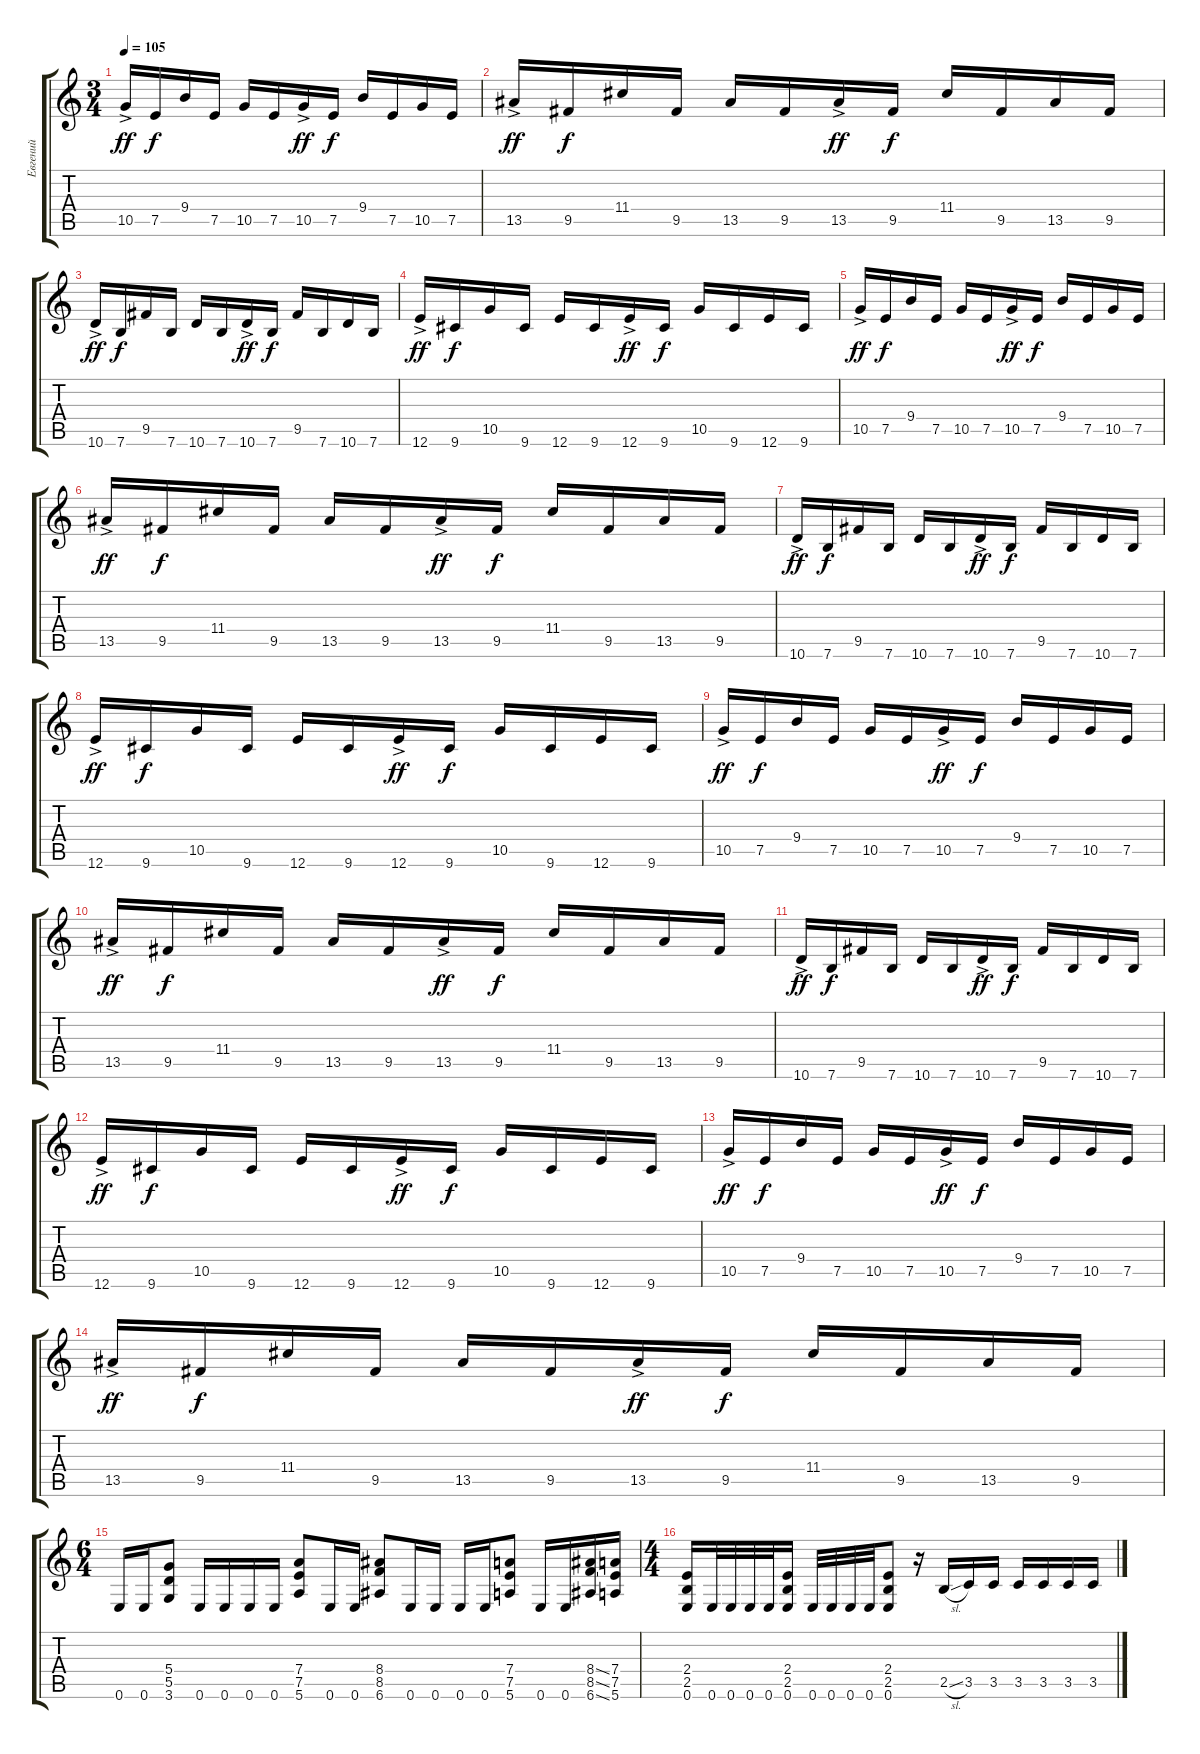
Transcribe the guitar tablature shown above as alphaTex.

\track ("Евгений" "Евгений") {instrument distortionguitar}
\staff {score tabs}
\tuning (E4 B3 G3 D3 A2 E2) {hide}
\ts (3 4)
\tempo 105
\clef g2
\ks c
10.5{ac}.16{dy ff} 7.5.16{dy f} 9.4.16 7.5.16 10.5.16 7.5.16 10.5{ac}.16{dy ff} 7.5.16{dy f} 9.4.16 7.5.16 10.5.16 7.5.16 |
13.5{ac}.16{dy ff} 9.5.16{dy f} 11.4.16 9.5.16 13.5.16 9.5.16 13.5{ac}.16{dy ff} 9.5.16{dy f} 11.4.16 9.5.16 13.5.16 9.5.16 |
10.6{ac}.16{dy ff} 7.6.16{dy f} 9.5.16 7.6.16 10.6.16 7.6.16 10.6{ac}.16{dy ff} 7.6.16{dy f} 9.5.16 7.6.16 10.6.16 7.6.16 |
12.6{ac}.16{dy ff} 9.6.16{dy f} 10.5.16 9.6.16 12.6.16 9.6.16 12.6{ac}.16{dy ff} 9.6.16{dy f} 10.5.16 9.6.16 12.6.16 9.6.16 |
10.5{ac}.16{dy ff} 7.5.16{dy f} 9.4.16 7.5.16 10.5.16 7.5.16 10.5{ac}.16{dy ff} 7.5.16{dy f} 9.4.16 7.5.16 10.5.16 7.5.16 |
13.5{ac}.16{dy ff} 9.5.16{dy f} 11.4.16 9.5.16 13.5.16 9.5.16 13.5{ac}.16{dy ff} 9.5.16{dy f} 11.4.16 9.5.16 13.5.16 9.5.16 |
10.6{ac}.16{dy ff} 7.6.16{dy f} 9.5.16 7.6.16 10.6.16 7.6.16 10.6{ac}.16{dy ff} 7.6.16{dy f} 9.5.16 7.6.16 10.6.16 7.6.16 |
12.6{ac}.16{dy ff} 9.6.16{dy f} 10.5.16 9.6.16 12.6.16 9.6.16 12.6{ac}.16{dy ff} 9.6.16{dy f} 10.5.16 9.6.16 12.6.16 9.6.16 |
10.5{ac}.16{dy ff} 7.5.16{dy f} 9.4.16 7.5.16 10.5.16 7.5.16 10.5{ac}.16{dy ff} 7.5.16{dy f} 9.4.16 7.5.16 10.5.16 7.5.16 |
13.5{ac}.16{dy ff} 9.5.16{dy f} 11.4.16 9.5.16 13.5.16 9.5.16 13.5{ac}.16{dy ff} 9.5.16{dy f} 11.4.16 9.5.16 13.5.16 9.5.16 |
10.6{ac}.16{dy ff} 7.6.16{dy f} 9.5.16 7.6.16 10.6.16 7.6.16 10.6{ac}.16{dy ff} 7.6.16{dy f} 9.5.16 7.6.16 10.6.16 7.6.16 |
12.6{ac}.16{dy ff} 9.6.16{dy f} 10.5.16 9.6.16 12.6.16 9.6.16 12.6{ac}.16{dy ff} 9.6.16{dy f} 10.5.16 9.6.16 12.6.16 9.6.16 |
10.5{ac}.16{dy ff} 7.5.16{dy f} 9.4.16 7.5.16 10.5.16 7.5.16 10.5{ac}.16{dy ff} 7.5.16{dy f} 9.4.16 7.5.16 10.5.16 7.5.16 |
13.5{ac}.16{dy ff} 9.5.16{dy f} 11.4.16 9.5.16 13.5.16 9.5.16 13.5{ac}.16{dy ff} 9.5.16{dy f} 11.4.16 9.5.16 13.5.16 9.5.16 |
\ts (6 4)
0.6.16 0.6.16 (5.4 5.5 3.6).8 0.6.16 0.6.16 0.6.16 0.6.16 (7.4 7.5 5.6).8 0.6.16 0.6.16 (8.4 8.5 6.6).8 0.6.16 0.6.16 0.6.16 0.6.16 (7.4 7.5 5.6).8 0.6.16 0.6.16 (8.4{ss} 8.5{ss} 6.6{ss}).16 (7.4 7.5 5.6).16 |
\ts (4 4)
(2.4 2.5 0.6).16 0.6.32 0.6.32 0.6.32 0.6.32 (2.4 2.5 0.6).16 0.6.32 0.6.32 0.6.32 0.6.32 (2.4 2.5 0.6).8 r.16 2.5{sl}.16 3.5.16 3.5.16 3.5.16 3.5.16 3.5.16 3.5.16
